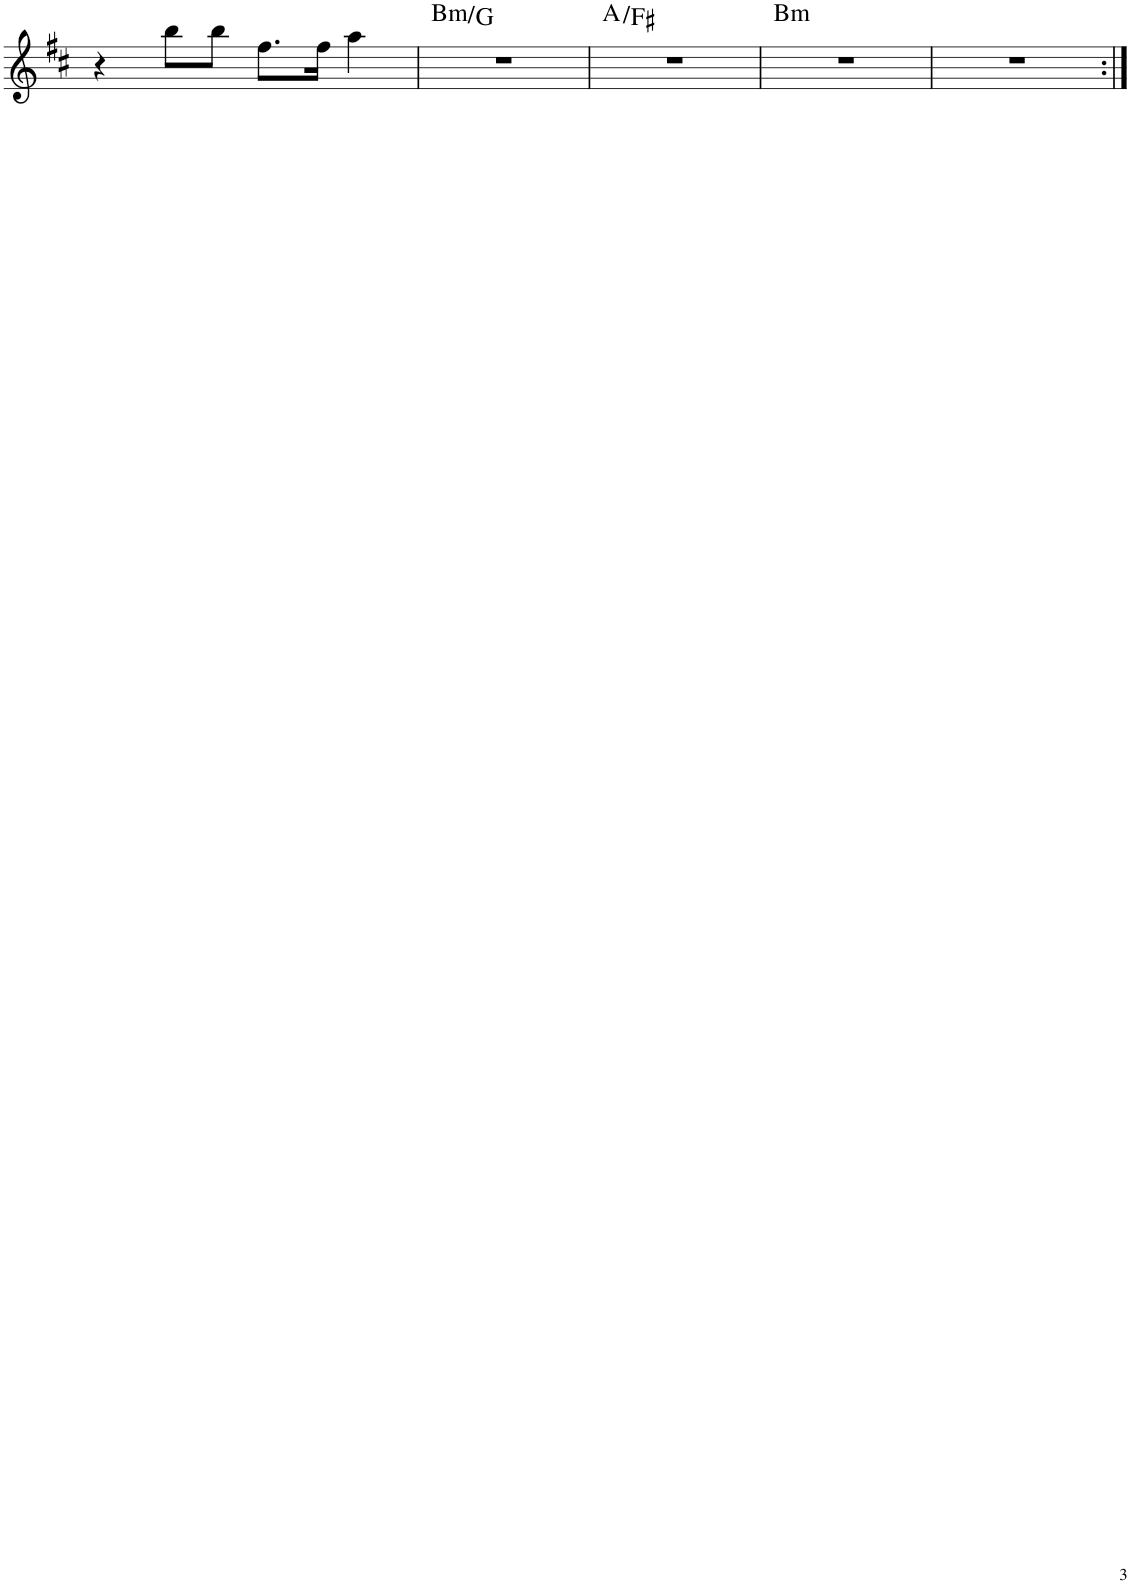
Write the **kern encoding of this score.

**kern	**harte
*part1	*part1
*staff1	*
*I"Piano	*
*I'Pno.	*
!!LO:PB:g=z
*clefG2	*
*k[f#c#]	*
*M4/4	*
=108	=108
4r	.
8bb\L	.
8bb\J	.
8.ff#\L	.
16ff#\Jk	.
4aa\	.
=109	=109
!	!LO:H:kt=m
1r	B:min/b6
=110	=110
1r	A:maj/6
=111	=111
!	!LO:H:kt=m
1r	B:min
=112	=112
1r	.
=:|!	=:|!
*-	*-
